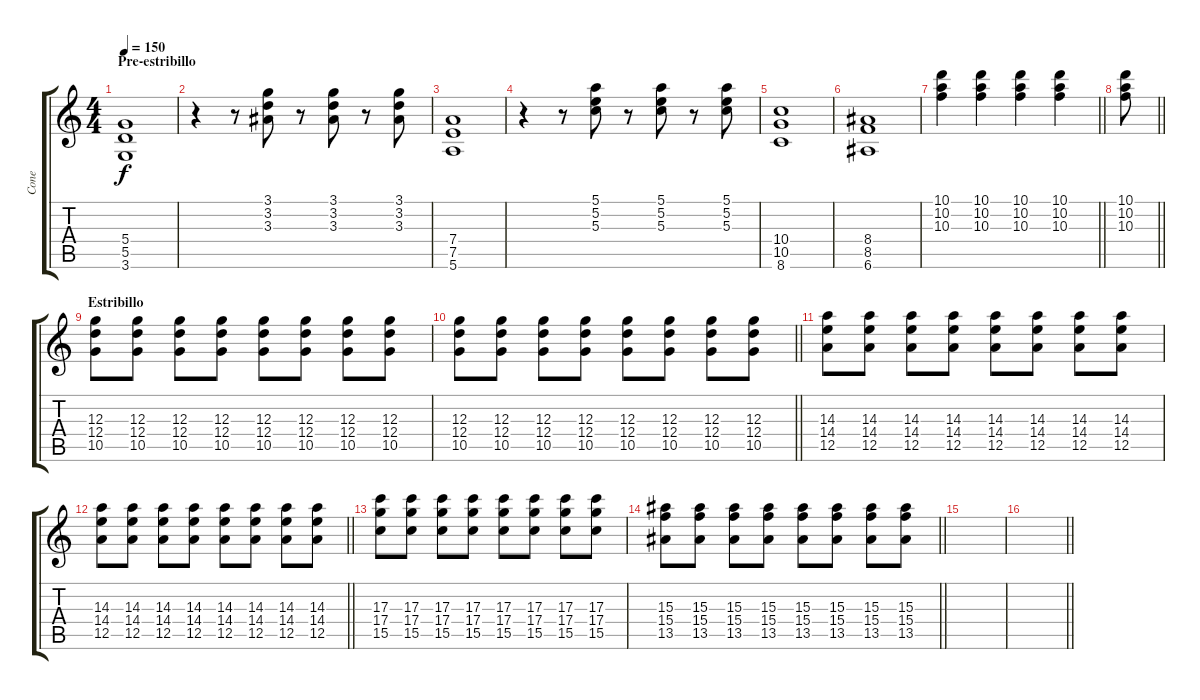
\track ("Cone" "Cone") {instrument overdrivenguitar}
\staff {score tabs}
\tuning (E4 B3 G3 D3 A2 E2) {hide}
\ts (4 4)
\section ("" "Pre-estribillo")
\tempo 150
\clef g2
\ks c
(5.4 5.5 3.6).1{dy f} |
r.4 r.8 (3.1 3.2 3.3).8 r.8 (3.1 3.2 3.3).8 r.8 (3.1 3.2 3.3).8 |
(7.4 7.5 5.6).1 |
r.4 r.8 (5.1 5.2 5.3).8 r.8 (5.1 5.2 5.3).8 r.8 (5.1 5.2 5.3).8 |
(10.4 10.5 8.6).1 |
(8.4 8.5 6.6).1 |
\barLineRight lightlight
(10.1 10.2 10.3).4 (10.1 10.2 10.3).4 (10.1 10.2 10.3).4 (10.1 10.2 10.3).4 |
\barLineRight lightlight
(10.1 10.2 10.3).8 |
\section ("" "Estribillo")
(12.3 12.4 10.5).8 (12.3 12.4 10.5).8 (12.3 12.4 10.5).8 (12.3 12.4 10.5).8 (12.3 12.4 10.5).8 (12.3 12.4 10.5).8 (12.3 12.4 10.5).8 (12.3 12.4 10.5).8 |
\barLineRight lightlight
(12.3 12.4 10.5).8 (12.3 12.4 10.5).8 (12.3 12.4 10.5).8 (12.3 12.4 10.5).8 (12.3 12.4 10.5).8 (12.3 12.4 10.5).8 (12.3 12.4 10.5).8 (12.3 12.4 10.5).8 |
(14.3 14.4 12.5).8 (14.3 14.4 12.5).8 (14.3 14.4 12.5).8 (14.3 14.4 12.5).8 (14.3 14.4 12.5).8 (14.3 14.4 12.5).8 (14.3 14.4 12.5).8 (14.3 14.4 12.5).8 |
\barLineRight lightlight
(14.3 14.4 12.5).8 (14.3 14.4 12.5).8 (14.3 14.4 12.5).8 (14.3 14.4 12.5).8 (14.3 14.4 12.5).8 (14.3 14.4 12.5).8 (14.3 14.4 12.5).8 (14.3 14.4 12.5).8 |
(17.3 17.4 15.5).8 (17.3 17.4 15.5).8 (17.3 17.4 15.5).8 (17.3 17.4 15.5).8 (17.3 17.4 15.5).8 (17.3 17.4 15.5).8 (17.3 17.4 15.5).8 (17.3 17.4 15.5).8 |
\barLineRight lightlight
(15.3 15.4 13.5).8 (15.3 15.4 13.5).8 (15.3 15.4 13.5).8 (15.3 15.4 13.5).8 (15.3 15.4 13.5).8 (15.3 15.4 13.5).8 (15.3 15.4 13.5).8 (15.3 15.4 13.5).8 |
\section ("" "")
|
\barLineRight lightlight
